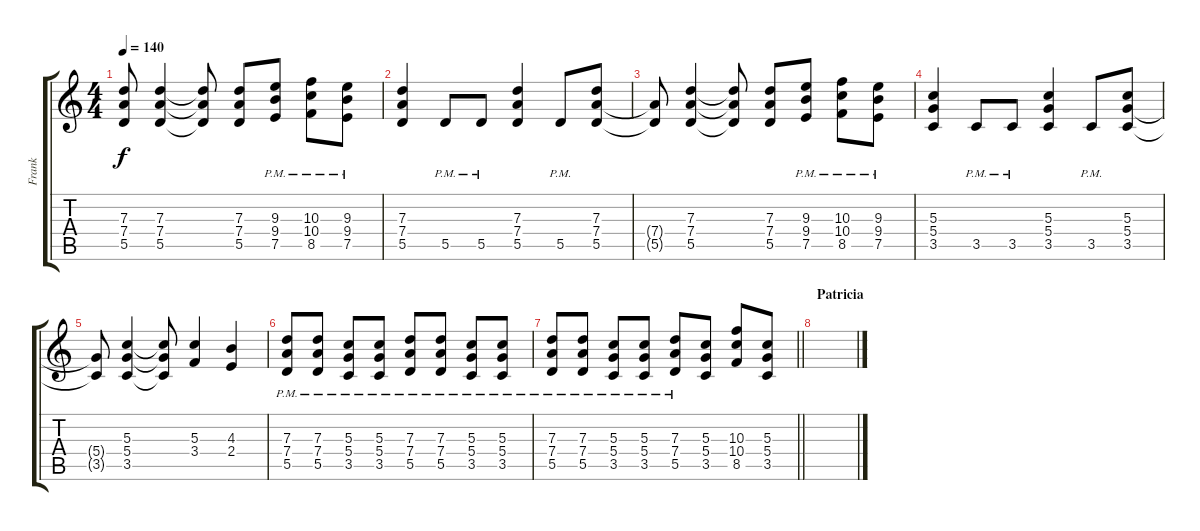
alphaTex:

\track ("Frank" "Frank") {instrument overdrivenguitar}
\staff {score tabs}
\tuning (E4 B3 G3 D3 A2 E2) {hide}
\ts (4 4)
\tempo 140
\clef g2
\ks c
(7.3{t} 7.4{t} 5.5{t}).8{dy f} (7.3 7.4 5.5).4 (7.3{t} 7.4{t} 5.5{t}).8 (7.3 7.4 5.5).8 (9.3 9.4 7.5{pm}).8 (10.3 10.4 8.5{pm}).8 (9.3 9.4 7.5{pm}).8 |
(7.3 7.4 5.5).4 5.5{pm}.8 5.5{pm}.8 (7.3 7.4 5.5).4 5.5{pm}.8 (7.3 7.4 5.5).8 |
(7.4{t} 5.5{t}).8 (7.3 7.4 5.5).4 (7.3{t} 7.4{t} 5.5{t}).8 (7.3 7.4 5.5).8 (9.3 9.4 7.5{pm}).8 (10.3 10.4 8.5{pm}).8 (9.3 9.4 7.5{pm}).8 |
(5.3 5.4 3.5).4 3.5{pm}.8 3.5{pm}.8 (5.3 5.4 3.5).4 3.5{pm}.8 (5.3 5.4 3.5).8 |
(5.4{t} 3.5{t}).8 (5.3 5.4 3.5).4 (5.3{t} 5.4{t} 3.5{t}).8 (5.3 3.4).4 (4.3 2.4).4 |
(7.3{pm} 7.4{pm} 5.5{pm}).8 (7.3{pm} 7.4{pm} 5.5{pm}).8 (5.3{pm} 5.4{pm} 3.5{pm}).8 (5.3{pm} 5.4{pm} 3.5{pm}).8 (7.3{pm} 7.4{pm} 5.5{pm}).8 (7.3{pm} 7.4{pm} 5.5{pm}).8 (5.3{pm} 5.4{pm} 3.5{pm}).8 (5.3{pm} 5.4{pm} 3.5{pm}).8 |
\barLineRight lightlight
(7.3{pm} 7.4{pm} 5.5{pm}).8 (7.3{pm} 7.4{pm} 5.5{pm}).8 (5.3{pm} 5.4{pm} 3.5{pm}).8 (5.3{pm} 5.4{pm} 3.5{pm}).8 (7.3{pm} 7.4{pm} 5.5{pm}).8 (5.3 5.4 3.5).8 (10.3 10.4 8.5).8 (5.3 5.4 3.5).8 |
\section ("" "Patricia")
